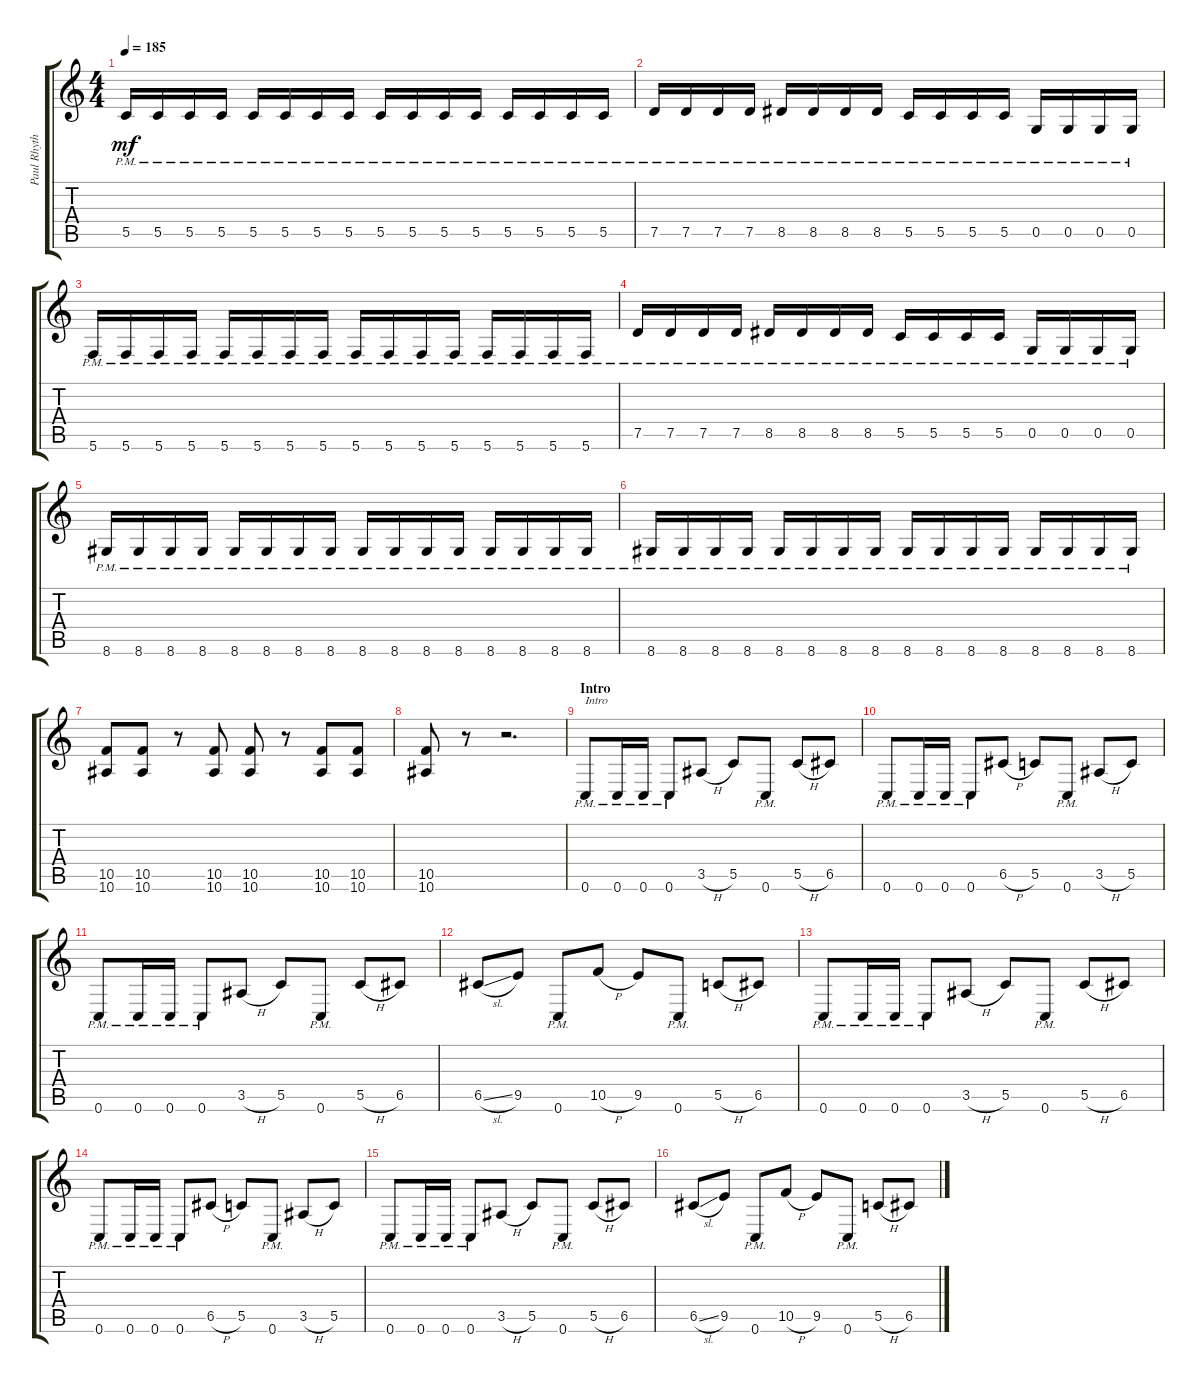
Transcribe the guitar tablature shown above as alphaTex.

\track ("Paul Rhythm" "Paul Rhyth") {instrument distortionguitar}
\staff {score tabs}
\tuning (D4 A3 F3 C3 G2 C2) {hide}
\ts (4 4)
\tempo 185
\clef g2
\ks c
5.5{pm}.16{dy mf} 5.5{pm}.16 5.5{pm}.16 5.5{pm}.16 5.5{pm}.16 5.5{pm}.16 5.5{pm}.16 5.5{pm}.16 5.5{pm}.16 5.5{pm}.16 5.5{pm}.16 5.5{pm}.16 5.5{pm}.16 5.5{pm}.16 5.5{pm}.16 5.5{pm}.16 |
7.5{pm}.16 7.5{pm}.16 7.5{pm}.16 7.5{pm}.16 8.5{pm}.16 8.5{pm}.16 8.5{pm}.16 8.5{pm}.16 5.5{pm}.16 5.5{pm}.16 5.5{pm}.16 5.5{pm}.16 0.5{pm}.16 0.5{pm}.16 0.5{pm}.16 0.5{pm}.16 |
5.6{pm}.16 5.6{pm}.16 5.6{pm}.16 5.6{pm}.16 5.6{pm}.16 5.6{pm}.16 5.6{pm}.16 5.6{pm}.16 5.6{pm}.16 5.6{pm}.16 5.6{pm}.16 5.6{pm}.16 5.6{pm}.16 5.6{pm}.16 5.6{pm}.16 5.6{pm}.16 |
7.5{pm}.16 7.5{pm}.16 7.5{pm}.16 7.5{pm}.16 8.5{pm}.16 8.5{pm}.16 8.5{pm}.16 8.5{pm}.16 5.5{pm}.16 5.5{pm}.16 5.5{pm}.16 5.5{pm}.16 0.5{pm}.16 0.5{pm}.16 0.5{pm}.16 0.5{pm}.16 |
8.6{pm}.16 8.6{pm}.16 8.6{pm}.16 8.6{pm}.16 8.6{pm}.16 8.6{pm}.16 8.6{pm}.16 8.6{pm}.16 8.6{pm}.16 8.6{pm}.16 8.6{pm}.16 8.6{pm}.16 8.6{pm}.16 8.6{pm}.16 8.6{pm}.16 8.6{pm}.16 |
8.6{pm}.16 8.6{pm}.16 8.6{pm}.16 8.6{pm}.16 8.6{pm}.16 8.6{pm}.16 8.6{pm}.16 8.6{pm}.16 8.6{pm}.16 8.6{pm}.16 8.6{pm}.16 8.6{pm}.16 8.6{pm}.16 8.6{pm}.16 8.6{pm}.16 8.6{pm}.16 |
(10.5 10.6).8 (10.5 10.6).8 r.8 (10.5 10.6).8 (10.5 10.6).8 r.8 (10.5 10.6).8 (10.5 10.6).8 |
(10.5 10.6).8 r.8 r.2{d} |
\section ("" "Intro")
0.6{pm}.8{txt "Intro"} 0.6{pm}.16 0.6{pm}.16 0.6{pm}.8 3.5{h}.8 5.5.8 0.6{pm}.8 5.5{h}.8 6.5.8 |
0.6{pm}.8 0.6{pm}.16 0.6{pm}.16 0.6{pm}.8 6.5{h}.8 5.5.8 0.6{pm}.8 3.5{h}.8 5.5.8 |
0.6{pm}.8 0.6{pm}.16 0.6{pm}.16 0.6{pm}.8 3.5{h}.8 5.5.8 0.6{pm}.8 5.5{h}.8 6.5.8 |
6.5{sl}.8 9.5.8 0.6{pm}.8 10.5{h}.8 9.5.8 0.6{pm}.8 5.5{h}.8 6.5.8 |
0.6{pm}.8 0.6{pm}.16 0.6{pm}.16 0.6{pm}.8 3.5{h}.8 5.5.8 0.6{pm}.8 5.5{h}.8 6.5.8 |
0.6{pm}.8 0.6{pm}.16 0.6{pm}.16 0.6{pm}.8 6.5{h}.8 5.5.8 0.6{pm}.8 3.5{h}.8 5.5.8 |
0.6{pm}.8 0.6{pm}.16 0.6{pm}.16 0.6{pm}.8 3.5{h}.8 5.5.8 0.6{pm}.8 5.5{h}.8 6.5.8 |
6.5{sl}.8 9.5.8 0.6{pm}.8 10.5{h}.8 9.5.8 0.6{pm}.8 5.5{h}.8 6.5.8
